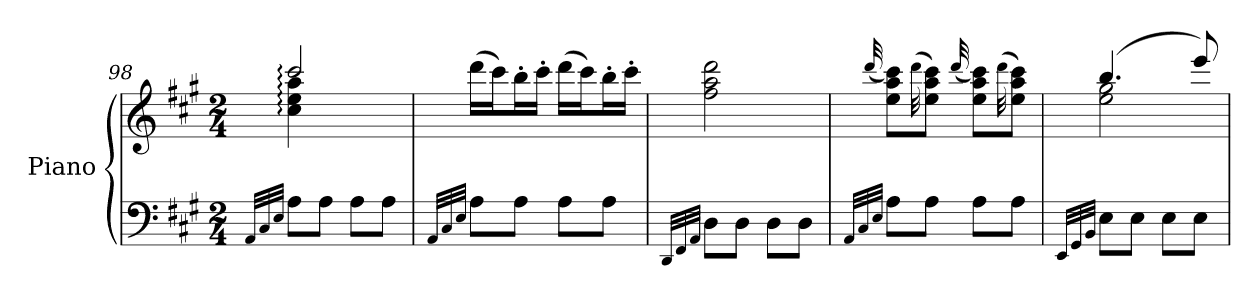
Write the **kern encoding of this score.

**kern	**kern
*part1	*part1
*staff2	*staff1
*I"Piano	*
*I'Pno	*
*clefF4	*clefG2
*k[f#c#g#]	*k[f#c#g#]
*A:	*A:
*M2/4	*M2/4
=98	=98
32qAA/LLL	.
32qC#/	.
32qE/JJJ	.
*	*^
8A\L	2ccc#:/	4cc#\: 4ee\: 4aa\:
8A\J	.	.
8A\L	.	4ryy
8A\J	.	.
*	*v	*v
=99	=99
32qAA/LLL	.
32qC#/	.
32qE/JJJ	.
8A\L	(>16ddd\LL
.	16ccc#\J)
8A\J	16bb'>\L
.	16ccc#'>\JJ
8A\L	(>16ddd\LL
.	16ccc#\J)
8A\J	16bb'>\L
.	16ccc#'>\JJ
=100	=100
32qDD/LLL	.
32qFF#/	.
32qAA/JJJ	.
8D\L	2ff#\ 2aa\ 2ddd\
8D\J	.
8D\L	.
8D\J	.
=101	=101
32qAA/LLL	.
32qC#/	.
32qE/JJJ	(<32qqddd/
8A\L	8ee\ 8aa\ 8ccc#\L)
.	(<32qqddd\
8A\J	8ee\ 8aa\ 8ccc#\J)
.	(<32qqddd/
8A\L	8ee\ 8aa\ 8ccc#\L)
.	(<32qqddd\
8A\J	8ee\ 8aa\ 8ccc#\J)
=102	=102
32qEE/LLL	.
32qGG#/	.
32qBB/JJJ	.
*	*^
8E\L	(4.bb/	2ee\ 2gg#\
8E\J	.	.
8E\L	.	.
8E\J	8eee/)	.
*	*v	*v
=	=
*-	*-
